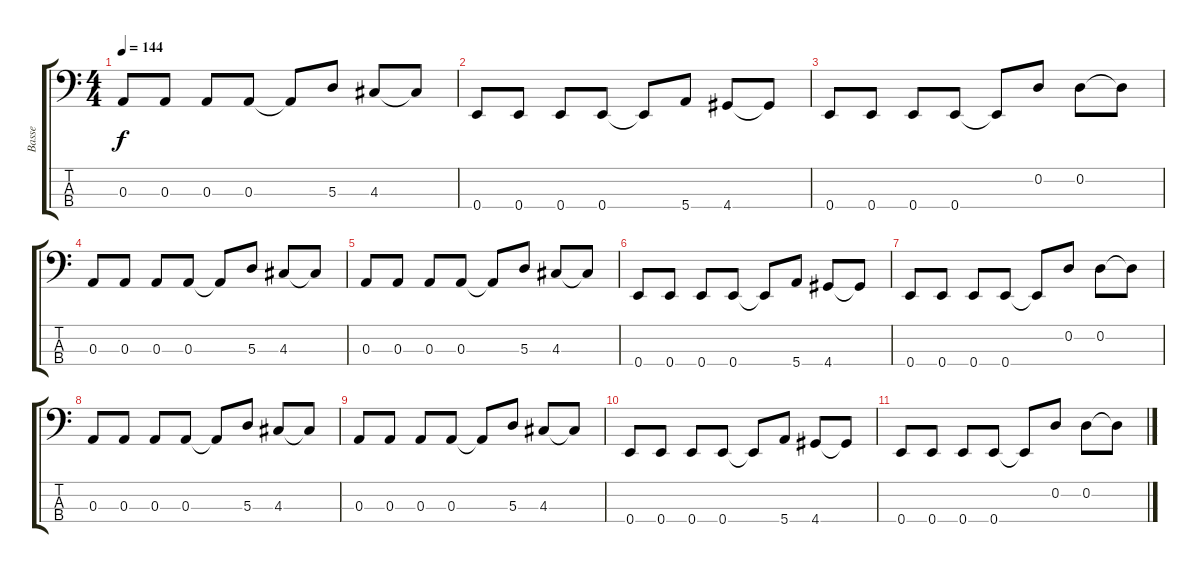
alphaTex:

\track ("Basse" "Basse") {instrument electricbasspick}
\staff {score tabs}
\tuning (G2 D2 A1 E1) {hide}
\ts (4 4)
\tempo 144
\clef f4
\ks c
0.3.8{dy f} 0.3.8 0.3.8 0.3.8 0.3{t}.8 5.3.8 4.3.8 4.3{t}.8 |
0.4.8 0.4.8 0.4.8 0.4.8 0.4{t}.8 5.4.8 4.4.8 4.4{t}.8 |
0.4.8 0.4.8 0.4.8 0.4.8 0.4{t}.8 0.2.8 0.2.8 0.2{t}.8 |
0.3.8 0.3.8 0.3.8 0.3.8 0.3{t}.8 5.3.8 4.3.8 4.3{t}.8 |
0.3.8 0.3.8 0.3.8 0.3.8 0.3{t}.8 5.3.8 4.3.8 4.3{t}.8 |
0.4.8 0.4.8 0.4.8 0.4.8 0.4{t}.8 5.4.8 4.4.8 4.4{t}.8 |
0.4.8 0.4.8 0.4.8 0.4.8 0.4{t}.8 0.2.8 0.2.8 0.2{t}.8 |
0.3.8 0.3.8 0.3.8 0.3.8 0.3{t}.8 5.3.8 4.3.8 4.3{t}.8 |
0.3.8 0.3.8 0.3.8 0.3.8 0.3{t}.8 5.3.8 4.3.8 4.3{t}.8 |
0.4.8 0.4.8 0.4.8 0.4.8 0.4{t}.8 5.4.8 4.4.8 4.4{t}.8 |
0.4.8 0.4.8 0.4.8 0.4.8 0.4{t}.8 0.2.8 0.2.8 0.2{t}.8
